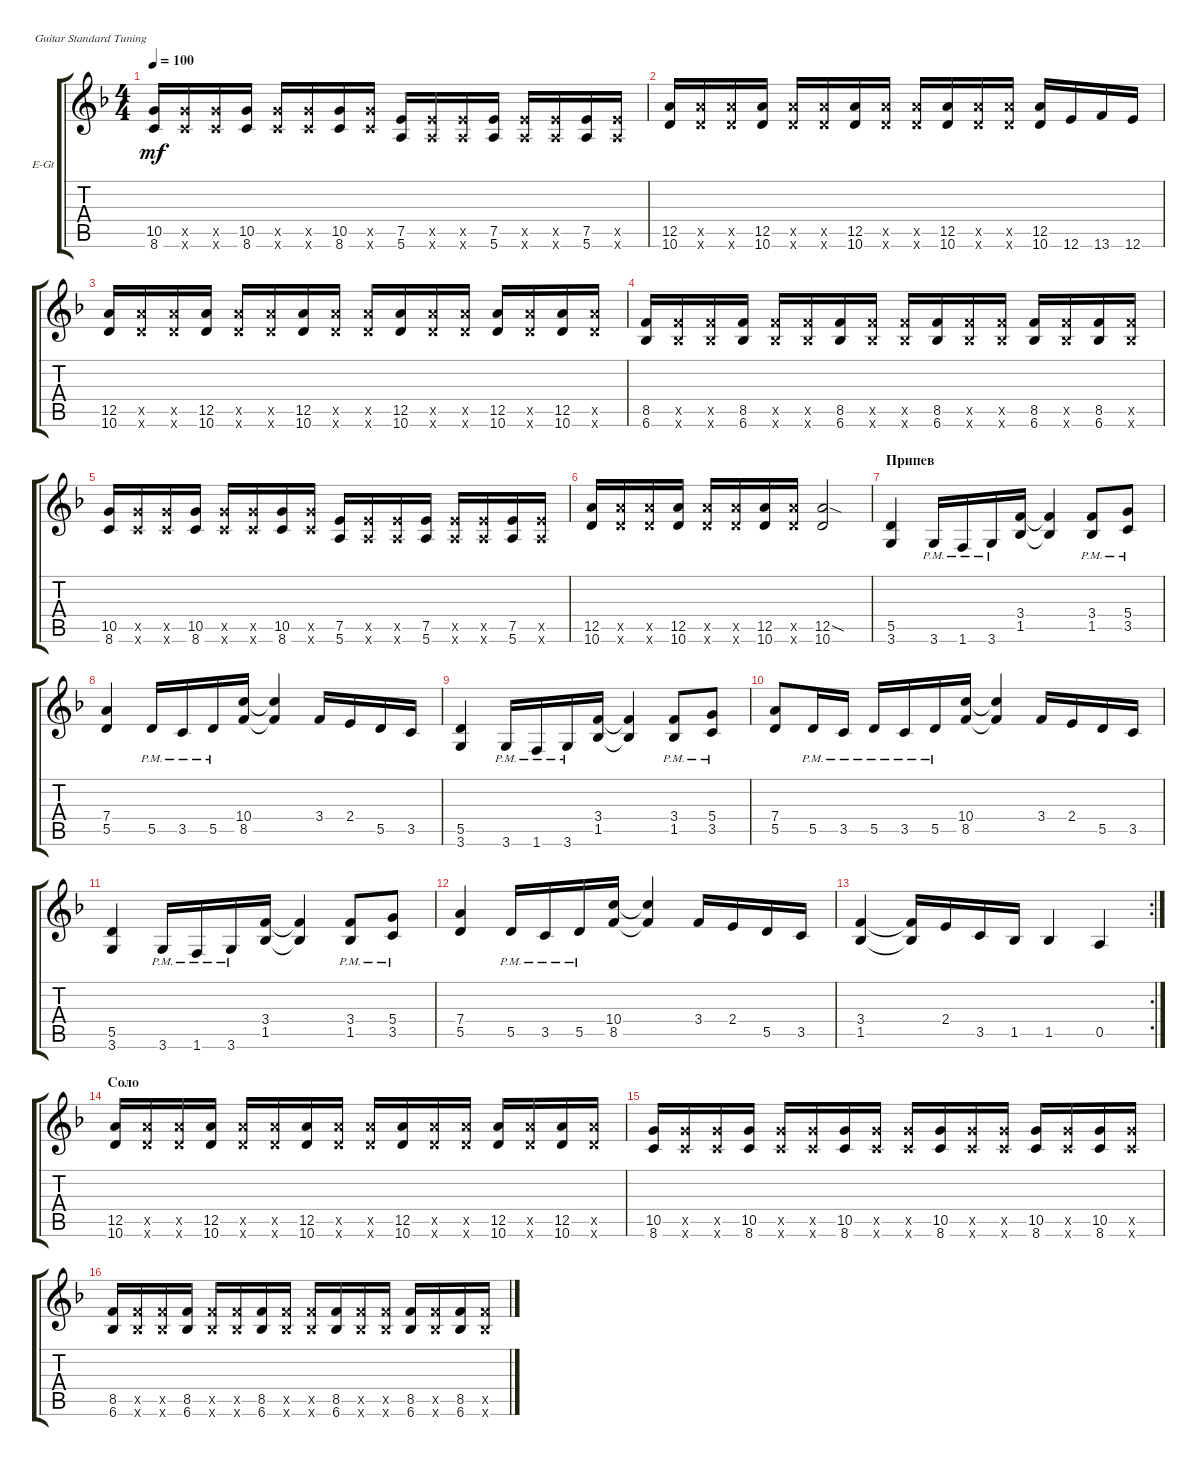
\bracketExtendMode groupsimilarinstruments
\firstSystemTrackNameOrientation horizontal
\otherSystemsTrackNameOrientation horizontal
\track ("РИТМ" "E-Gt") {solo instrument distortionguitar}
\staff {score tabs}
\tuning (E4 B3 G3 D3 A2 E2)
\ts (4 4)
\tempo 100
\clef g2
\ks dminor
(8.6 10.5).16{dy mf} (8.6{x} 10.5{x}).16 (8.6{x} 10.5{x}).16 (8.6 10.5).16 (8.6{x} 10.5{x}).16 (8.6{x} 10.5{x}).16 (8.6 10.5).16 (8.6{x} 10.5{x}).16 (5.6 7.5).16 (5.6{x} 7.5{x}).16 (5.6{x} 7.5{x}).16 (5.6 7.5).16 (5.6{x} 7.5{x}).16 (5.6{x} 7.5{x}).16 (5.6 7.5).16 (5.6{x} 7.5{x}).16 |
(10.6 12.5).16 (10.6{x} 12.5{x}).16 (10.6{x} 12.5{x}).16 (10.6 12.5).16 (10.6{x} 12.5{x}).16 (10.6{x} 12.5{x}).16 (10.6 12.5).16 (10.6{x} 12.5{x}).16 (10.6{x} 12.5{x}).16 (10.6 12.5).16 (10.6{x} 12.5{x}).16 (10.6{x} 12.5{x}).16 (10.6 12.5).16 12.6.16 13.6.16 12.6.16 |
(10.6 12.5).16 (10.6{x} 12.5{x}).16 (10.6{x} 12.5{x}).16 (10.6 12.5).16 (10.6{x} 12.5{x}).16 (10.6{x} 12.5{x}).16 (10.6 12.5).16 (10.6{x} 12.5{x}).16 (10.6{x} 12.5{x}).16 (10.6 12.5).16 (10.6{x} 12.5{x}).16 (10.6{x} 12.5{x}).16 (10.6 12.5).16 (10.6{x} 12.5{x}).16 (10.6 12.5).16 (10.6{x} 12.5{x}).16 |
(6.6 8.5).16 (6.6{x} 8.5{x}).16 (6.6{x} 8.5{x}).16 (6.6 8.5).16 (6.6{x} 8.5{x}).16 (6.6{x} 8.5{x}).16 (6.6 8.5).16 (6.6{x} 8.5{x}).16 (6.6{x} 8.5{x}).16 (6.6 8.5).16 (6.6{x} 8.5{x}).16 (6.6{x} 8.5{x}).16 (6.6 8.5).16 (6.6{x} 8.5{x}).16 (6.6 8.5).16 (6.6{x} 8.5{x}).16 |
(8.6 10.5).16 (8.6{x} 10.5{x}).16 (8.6{x} 10.5{x}).16 (8.6 10.5).16 (8.6{x} 10.5{x}).16 (8.6{x} 10.5{x}).16 (8.6 10.5).16 (8.6{x} 10.5{x}).16 (5.6 7.5).16 (5.6{x} 7.5{x}).16 (5.6{x} 7.5{x}).16 (5.6 7.5).16 (5.6{x} 7.5{x}).16 (5.6{x} 7.5{x}).16 (5.6 7.5).16 (5.6{x} 7.5{x}).16 |
(10.6 12.5).16 (10.6{x} 12.5{x}).16 (10.6{x} 12.5{x}).16 (10.6 12.5).16 (10.6{x} 12.5{x}).16 (10.6{x} 12.5{x}).16 (10.6 12.5).16 (10.6{x} 12.5{x}).16 (10.6 12.5{sod}).2 |
\section ("" "Припев")
(3.6 5.5).4 3.6{pm}.16 1.6{pm}.16 3.6{pm}.16 (1.5 3.4).16 (1.5{t} 3.4{t}).4 (1.5{pm} 3.4{pm}).8 (3.5{pm} 5.4{pm}).8 |
(5.5 7.4).4 5.5{pm}.16 3.5{pm}.16 5.5{pm}.16 (10.4 8.5).16 (10.4{t} 8.5{t}).4 3.4.16 2.4.16 5.5.16 3.5.16 |
(3.6 5.5).4 3.6{pm}.16 1.6{pm}.16 3.6{pm}.16 (1.5 3.4).16 (1.5{t} 3.4{t}).4 (1.5{pm} 3.4{pm}).8 (3.5{pm} 5.4{pm}).8 |
(5.5 7.4).8 5.5{pm}.16 3.5{pm}.16 5.5{pm}.16 3.5{pm}.16 5.5{pm}.16 (8.5 10.4).16 (10.4{t} 8.5{t}).4 3.4.16 2.4.16 5.5.16 3.5.16 |
(3.6 5.5).4 3.6{pm}.16 1.6{pm}.16 3.6{pm}.16 (1.5 3.4).16 (1.5{t} 3.4{t}).4 (1.5{pm} 3.4{pm}).8 (3.5{pm} 5.4{pm}).8 |
(5.5 7.4).4 5.5{pm}.16 3.5{pm}.16 5.5{pm}.16 (10.4 8.5).16 (10.4{t} 8.5{t}).4 3.4.16 2.4.16 5.5.16 3.5.16 |
\rc 2
(1.5 3.4).4 (3.4{t} 1.5{t}).16 2.4.16 3.5.16 1.5.16 1.5.4 0.5.4 |
\section ("" "Соло")
(10.6 12.5).16 (10.6{x} 12.5{x}).16 (10.6{x} 12.5{x}).16 (10.6 12.5).16 (10.6{x} 12.5{x}).16 (10.6{x} 12.5{x}).16 (10.6 12.5).16 (10.6{x} 12.5{x}).16 (10.6{x} 12.5{x}).16 (10.6 12.5).16 (10.6{x} 12.5{x}).16 (10.6{x} 12.5{x}).16 (10.6 12.5).16 (10.6{x} 12.5{x}).16 (10.6 12.5).16 (10.6{x} 12.5{x}).16 |
(8.6 10.5).16 (8.6{x} 10.5{x}).16 (8.6{x} 10.5{x}).16 (8.6 10.5).16 (8.6{x} 10.5{x}).16 (8.6{x} 10.5{x}).16 (8.6 10.5).16 (8.6{x} 10.5{x}).16 (8.6{x} 10.5{x}).16 (8.6 10.5).16 (8.6{x} 10.5{x}).16 (8.6{x} 10.5{x}).16 (8.6 10.5).16 (8.6{x} 10.5{x}).16 (8.6 10.5).16 (8.6{x} 10.5{x}).16 |
(6.6 8.5).16 (6.6{x} 8.5{x}).16 (6.6{x} 8.5{x}).16 (6.6 8.5).16 (6.6{x} 8.5{x}).16 (6.6{x} 8.5{x}).16 (6.6 8.5).16 (6.6{x} 8.5{x}).16 (6.6{x} 8.5{x}).16 (6.6 8.5).16 (6.6{x} 8.5{x}).16 (6.6{x} 8.5{x}).16 (6.6 8.5).16 (6.6{x} 8.5{x}).16 (6.6 8.5).16 (6.6{x} 8.5{x}).16
